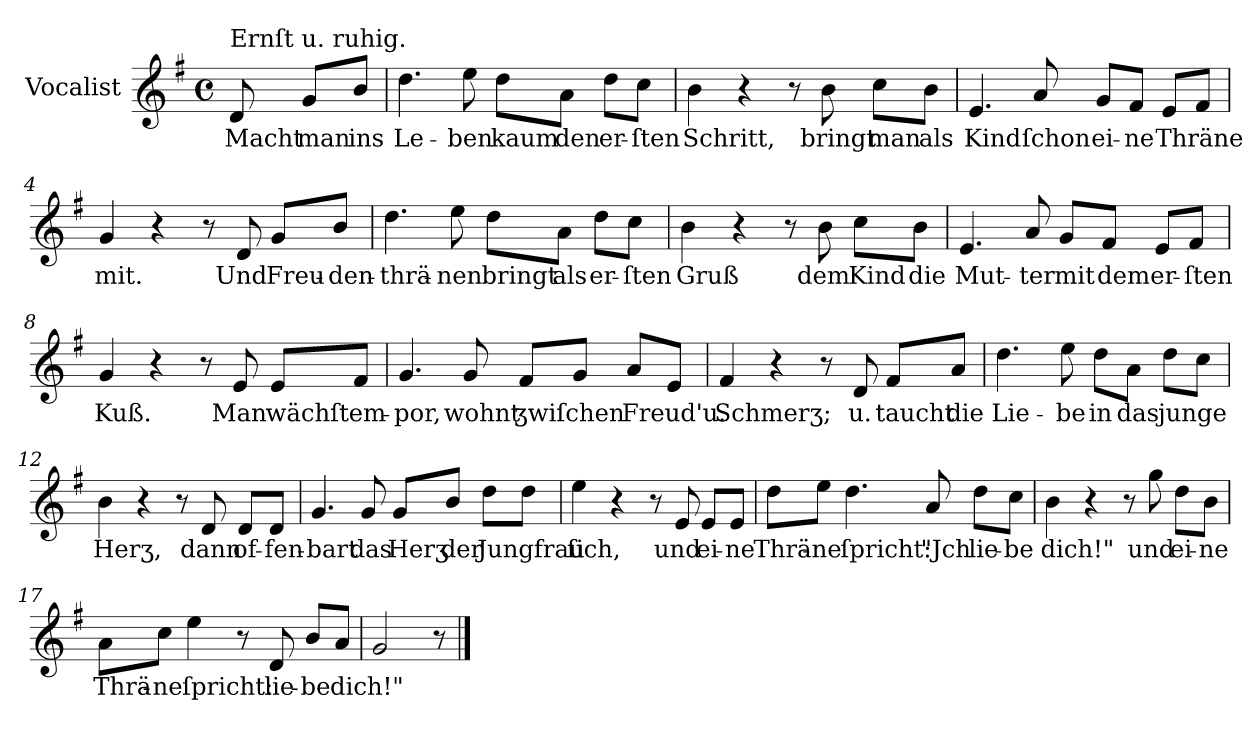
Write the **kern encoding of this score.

**kern	**text
*part1	*part1
*staff1	*staff1
*I"Vocalist	*
*clefG2	*
*k[f#]	*
*G:	*
*M4/4	*
*met(c)	*
=	=
!LO:TX:a:t=Ernſt u. ruhig.	!
8d	Macht
8g/L	man
8b/J	ins
=1	=1
4.dd	Le-
8ee	-ben
8dd\L	kaum
8a\J	den
8dd\L	er-
8cc\J	-ſten
=2	=2
4b	Schritt,
4r	.
8r	.
8b	bringt
8cc\L	man
8b\J	als
=3	=3
4.e	Kind
8a	ſchon
8g/L	ei-
8f#/J	-ne
8e/L	Thräne
8f#/J	.
=4	=4
4g	mit.
4r	.
8r	.
8d	Und
8g/L	Freu-
8b/J	-den-
=5	=5
4.dd	-thrä-
8ee	-nen
8dd\L	bringt
8a\J	als
8dd\L	er-
8cc\J	-ſten
=6	=6
4b	Gruß
4r	.
8r	.
8b	dem
8cc\L	Kind
8b\J	die
=7	=7
4.e	Mut-
8a	-ter
8g/L	mit
8f#/J	dem
8e/L	er-
8f#/J	-ſten
=8	=8
4g	Kuß.
4r	.
8r	.
8e	Man
8e/L	wächſt
8f#/J	em-
=9	=9
4.g	-por,
8g	wohnt
8f#/L	ʒwiſchen
8g/J	.
8a/L	Freud'u.
8e/J	.
=10	=10
4f#	Schmerʒ;
4r	.
8r	.
8d	u.
8f#/L	taucht
8a/J	die
=11	=11
4.dd	Lie-
8ee	-be
8dd\L	in
8a\J	das
8dd\L	junge
8cc\J	.
=12	=12
4b	Herʒ,
4r	.
8r	.
8d	dann
8d/L	of-
8d/J	-fen-
=13	=13
4.g	-bart
8g	das
8g/L	Herʒ
8b/J	der
8dd\L	Jungfrau
8dd\J	.
=14	=14
4ee	ſich,
4r	.
8r	.
8e	und
8e/L	ei-
8e/J	-ne
=15	=15
8dd\L	Thrä-
8ee\J	-ne
4.dd	ſpricht:
8a	"Jch
8dd\L	lie-
8cc\J	-be
=16	=16
4b	dich!"
4r	.
8r	.
8gg	und
8dd\L	ei-
8b\J	-ne
=17	=17
8a\L	Thrä-
8cc\J	-ne
4ee	ſpricht:
8r	.
8d	lie-
8b/L	-be
8a/J	dich!"
=18	=18
2g	.
8r	.
==	==
*-	*-
